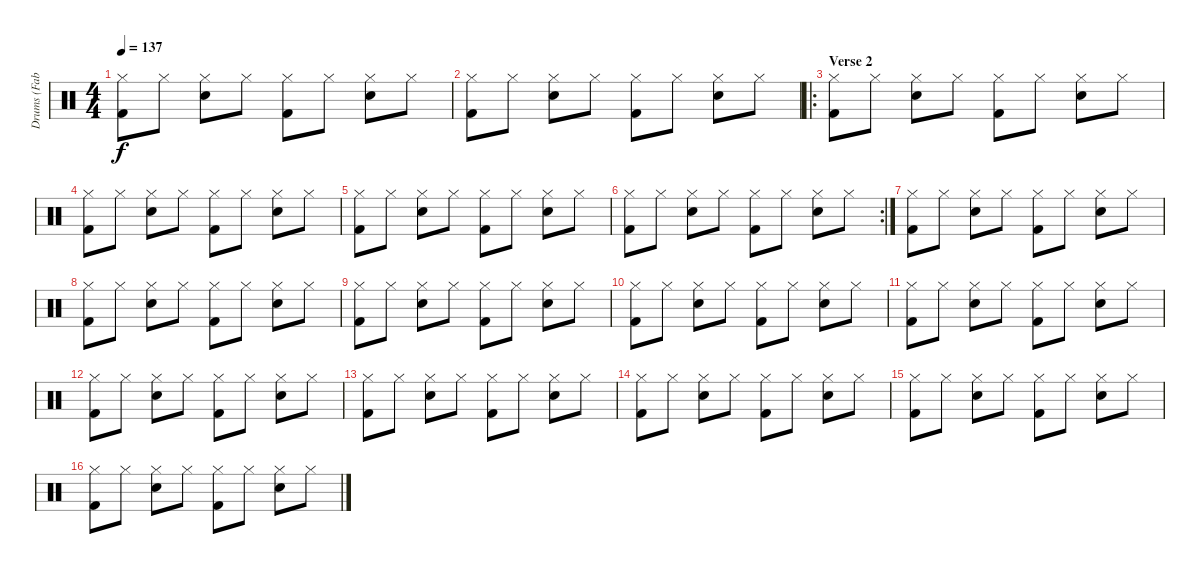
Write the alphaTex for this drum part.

\track ("Drums (Fab)" "Drums (Fab") {instrument percussion}
\staff {score}
\articulation defaults
\ts (4 4)
\tempo 137
\clef neutral
\ks c
("Hi-Hat (closed)" "Kick (hit) 2").8{dy f} "Hi-Hat (closed)".8 ("Hi-Hat (closed)" "Snare (hit) 2").8 "Hi-Hat (closed)".8 ("Hi-Hat (closed)" "Kick (hit) 2").8 "Hi-Hat (closed)".8 ("Hi-Hat (closed)" "Snare (hit) 2").8 "Hi-Hat (closed)".8 |
("Hi-Hat (closed)" "Kick (hit) 2").8 "Hi-Hat (closed)".8 ("Hi-Hat (closed)" "Snare (hit) 2").8 "Hi-Hat (closed)".8 ("Hi-Hat (closed)" "Kick (hit) 2").8 "Hi-Hat (closed)".8 ("Hi-Hat (closed)" "Snare (hit) 2").8 "Hi-Hat (closed)".8 |
\ro
\section ("" "Verse 2")
("Hi-Hat (closed)" "Kick (hit) 2").8 "Hi-Hat (closed)".8 ("Hi-Hat (closed)" "Snare (hit) 2").8 "Hi-Hat (closed)".8 ("Hi-Hat (closed)" "Kick (hit) 2").8 "Hi-Hat (closed)".8 ("Hi-Hat (closed)" "Snare (hit) 2").8 "Hi-Hat (closed)".8 |
("Hi-Hat (closed)" "Kick (hit) 2").8 "Hi-Hat (closed)".8 ("Hi-Hat (closed)" "Snare (hit) 2").8 "Hi-Hat (closed)".8 ("Hi-Hat (closed)" "Kick (hit) 2").8 "Hi-Hat (closed)".8 ("Hi-Hat (closed)" "Snare (hit) 2").8 "Hi-Hat (closed)".8 |
("Hi-Hat (closed)" "Kick (hit) 2").8 "Hi-Hat (closed)".8 ("Hi-Hat (closed)" "Snare (hit) 2").8 "Hi-Hat (closed)".8 ("Hi-Hat (closed)" "Kick (hit) 2").8 "Hi-Hat (closed)".8 ("Hi-Hat (closed)" "Snare (hit) 2").8 "Hi-Hat (closed)".8 |
\rc 2
("Hi-Hat (closed)" "Kick (hit) 2").8 "Hi-Hat (closed)".8 ("Hi-Hat (closed)" "Snare (hit) 2").8 "Hi-Hat (closed)".8 ("Hi-Hat (closed)" "Kick (hit) 2").8 "Hi-Hat (closed)".8 ("Hi-Hat (closed)" "Snare (hit) 2").8 "Hi-Hat (closed)".8 |
("Hi-Hat (closed)" "Kick (hit) 2").8 "Hi-Hat (closed)".8 ("Hi-Hat (closed)" "Snare (hit) 2").8 "Hi-Hat (closed)".8 ("Hi-Hat (closed)" "Kick (hit) 2").8 "Hi-Hat (closed)".8 ("Hi-Hat (closed)" "Snare (hit) 2").8 "Hi-Hat (closed)".8 |
("Hi-Hat (closed)" "Kick (hit) 2").8 "Hi-Hat (closed)".8 ("Hi-Hat (closed)" "Snare (hit) 2").8 "Hi-Hat (closed)".8 ("Hi-Hat (closed)" "Kick (hit) 2").8 "Hi-Hat (closed)".8 ("Hi-Hat (closed)" "Snare (hit) 2").8 "Hi-Hat (closed)".8 |
("Hi-Hat (closed)" "Kick (hit) 2").8 "Hi-Hat (closed)".8 ("Hi-Hat (closed)" "Snare (hit) 2").8 "Hi-Hat (closed)".8 ("Hi-Hat (closed)" "Kick (hit) 2").8 "Hi-Hat (closed)".8 ("Hi-Hat (closed)" "Snare (hit) 2").8 "Hi-Hat (closed)".8 |
("Hi-Hat (closed)" "Kick (hit) 2").8 "Hi-Hat (closed)".8 ("Hi-Hat (closed)" "Snare (hit) 2").8 "Hi-Hat (closed)".8 ("Hi-Hat (closed)" "Kick (hit) 2").8 "Hi-Hat (closed)".8 ("Hi-Hat (closed)" "Snare (hit) 2").8 "Hi-Hat (closed)".8 |
("Hi-Hat (closed)" "Kick (hit) 2").8 "Hi-Hat (closed)".8 ("Hi-Hat (closed)" "Snare (hit) 2").8 "Hi-Hat (closed)".8 ("Hi-Hat (closed)" "Kick (hit) 2").8 "Hi-Hat (closed)".8 ("Hi-Hat (closed)" "Snare (hit) 2").8 "Hi-Hat (closed)".8 |
("Hi-Hat (closed)" "Kick (hit) 2").8 "Hi-Hat (closed)".8 ("Hi-Hat (closed)" "Snare (hit) 2").8 "Hi-Hat (closed)".8 ("Hi-Hat (closed)" "Kick (hit) 2").8 "Hi-Hat (closed)".8 ("Hi-Hat (closed)" "Snare (hit) 2").8 "Hi-Hat (closed)".8 |
("Hi-Hat (closed)" "Kick (hit) 2").8 "Hi-Hat (closed)".8 ("Hi-Hat (closed)" "Snare (hit) 2").8 "Hi-Hat (closed)".8 ("Hi-Hat (closed)" "Kick (hit) 2").8 "Hi-Hat (closed)".8 ("Hi-Hat (closed)" "Snare (hit) 2").8 "Hi-Hat (closed)".8 |
("Hi-Hat (closed)" "Kick (hit) 2").8 "Hi-Hat (closed)".8 ("Hi-Hat (closed)" "Snare (hit) 2").8 "Hi-Hat (closed)".8 ("Hi-Hat (closed)" "Kick (hit) 2").8 "Hi-Hat (closed)".8 ("Hi-Hat (closed)" "Snare (hit) 2").8 "Hi-Hat (closed)".8 |
("Hi-Hat (closed)" "Kick (hit) 2").8 "Hi-Hat (closed)".8 ("Hi-Hat (closed)" "Snare (hit) 2").8 "Hi-Hat (closed)".8 ("Hi-Hat (closed)" "Kick (hit) 2").8 "Hi-Hat (closed)".8 ("Hi-Hat (closed)" "Snare (hit) 2").8 "Hi-Hat (closed)".8 |
("Hi-Hat (closed)" "Kick (hit) 2").8 "Hi-Hat (closed)".8 ("Hi-Hat (closed)" "Snare (hit) 2").8 "Hi-Hat (closed)".8 ("Hi-Hat (closed)" "Kick (hit) 2").8 "Hi-Hat (closed)".8 ("Hi-Hat (closed)" "Snare (hit) 2").8 "Hi-Hat (closed)".8
